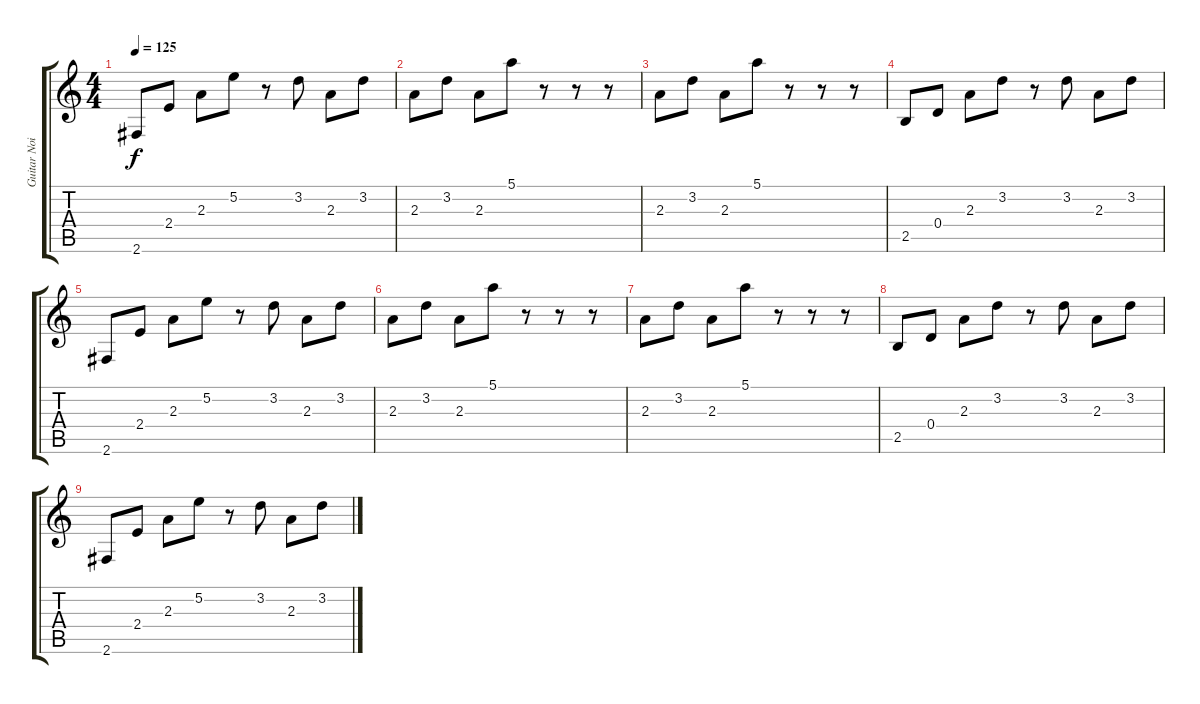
\track ("Guitar Noise" "Guitar Noi") {instrument electricguitarjazz}
\staff {score tabs}
\tuning (E4 B3 G3 D3 A2 E2) {hide}
\ts (4 4)
\tempo 125
\clef g2
\ks c
2.6.8{dy f} 2.4.8 2.3.8 5.2.8 r.8 3.2.8 2.3.8 3.2.8 |
2.3.8 3.2.8 2.3.8 5.1.8 r.8 r.8 r.8 |
2.3.8 3.2.8 2.3.8 5.1.8 r.8 r.8 r.8 |
2.5.8 0.4.8 2.3.8 3.2.8 r.8 3.2.8 2.3.8 3.2.8 |
2.6.8 2.4.8 2.3.8 5.2.8 r.8 3.2.8 2.3.8 3.2.8 |
2.3.8 3.2.8 2.3.8 5.1.8 r.8 r.8 r.8 |
2.3.8 3.2.8 2.3.8 5.1.8 r.8 r.8 r.8 |
2.5.8 0.4.8 2.3.8 3.2.8 r.8 3.2.8 2.3.8 3.2.8 |
2.6.8 2.4.8 2.3.8 5.2.8 r.8 3.2.8 2.3.8 3.2.8
